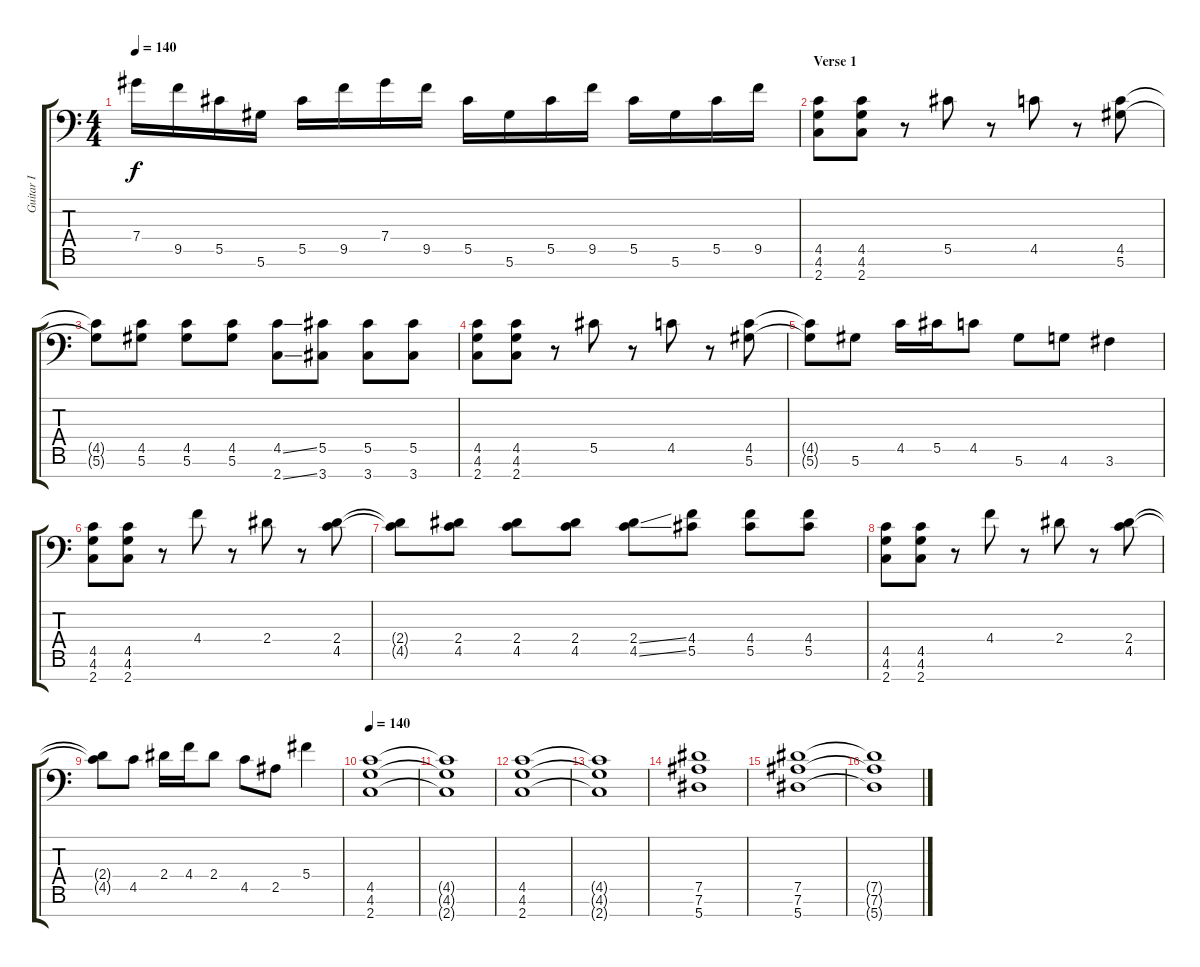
\track ("Guitar I" "Guitar I") {instrument distortionguitar}
\staff {score tabs}
\tuning (Eb4 Bb3 Gb3 Db3 Ab2 Eb2 Bb1) {hide}
\ts (4 4)
\tempo 140
\clef f4
\ks c
7.4.16{dy f} 9.5.16 5.5.16 5.6.16 5.5.16 9.5.16 7.4.16 9.5.16 5.5.16 5.6.16 5.5.16 9.5.16 5.5.16 5.6.16 5.5.16 9.5.16 |
\section ("" "Verse 1")
(4.5 4.6 2.7).8 (4.5 4.6 2.7).8 r.8 5.5.8 r.8 4.5.8 r.8 (4.5 5.6).8 |
(4.5{t} 5.6{t}).8 (4.5 5.6).8 (4.5 5.6).8 (4.5 5.6).8 (4.5{ss} 2.7{ss}).8 (5.5 3.7).8 (5.5 3.7).8 (5.5 3.7).8 |
(4.5 4.6 2.7).8 (4.5 4.6 2.7).8 r.8 5.5.8 r.8 4.5.8 r.8 (4.5 5.6).8 |
(4.5{t} 5.6{t}).8 5.6.8 4.5.16 5.5.16 4.5.8 5.6.8 4.6.8 3.6.4 |
(4.5 4.6 2.7).8 (4.5 4.6 2.7).8 r.8 4.4.8 r.8 2.4.8 r.8 (2.4 4.5).8 |
(2.4{t} 4.5{t}).8 (2.4 4.5).8 (2.4 4.5).8 (2.4 4.5).8 (2.4{ss} 4.5{ss}).8 (4.4 5.5).8 (4.4 5.5).8 (4.4 5.5).8 |
(4.5 4.6 2.7).8 (4.5 4.6 2.7).8 r.8 4.4.8 r.8 2.4.8 r.8 (2.4 4.5).8 |
(2.4{t} 4.5{t}).8 4.5.8 2.4.16 4.4.16 2.4.8 4.5.8 2.5.8 5.4.4 |
\tempo 140
(4.5 4.6 2.7).1 |
(4.5{t} 4.6{t} 2.7{t}).1 |
(4.5 4.6 2.7).1 |
(4.5{t} 4.6{t} 2.7{t}).1 |
(7.5 7.6 5.7).1 |
(7.5 7.6 5.7).1 |
(7.5{t} 7.6{t} 5.7{t}).1
